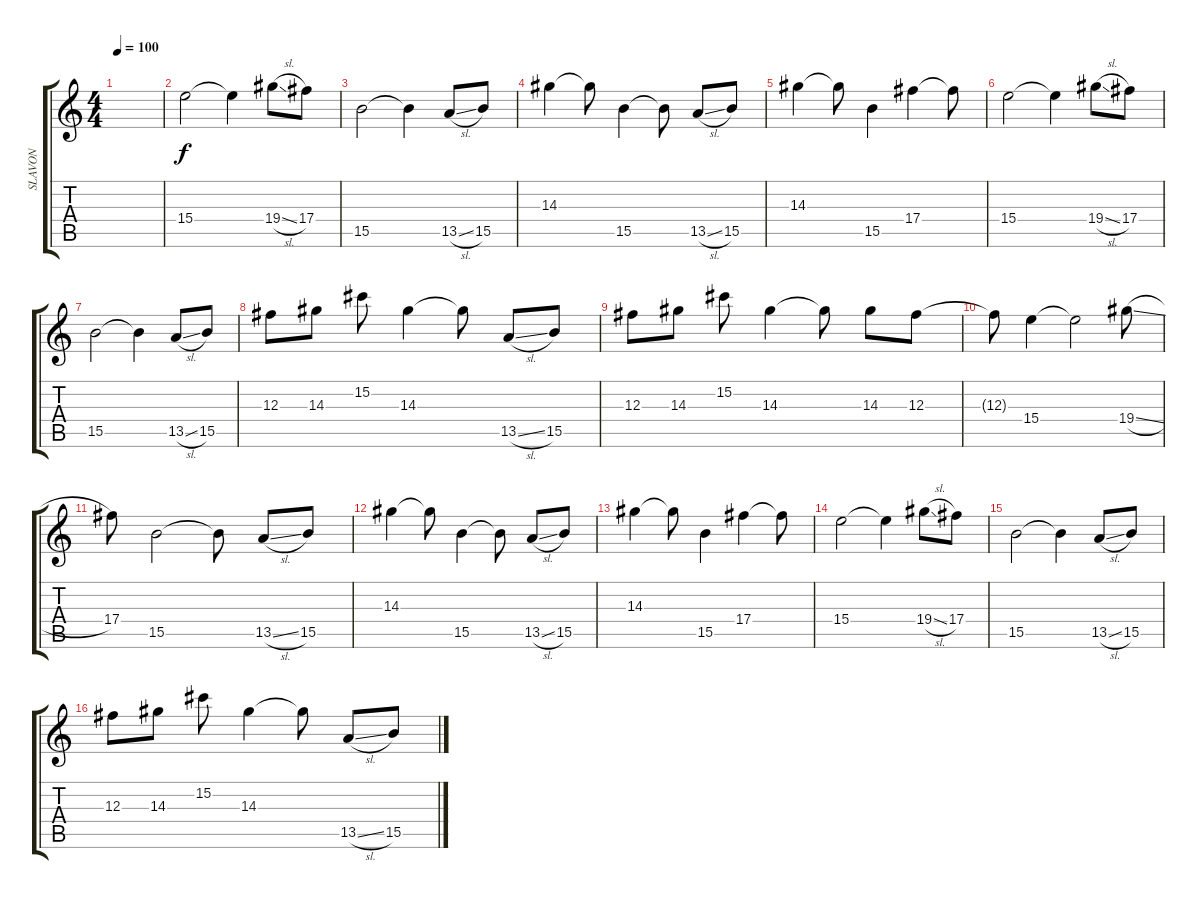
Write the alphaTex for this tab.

\track ("SLAVON" "SLAVON") {instrument distortionguitar}
\staff {score tabs}
\tuning (Eb4 Bb3 Gb3 Db3 Ab2 Db2) {hide}
\ts (4 4)
\tempo 100
\clef g2
\ks c
|
15.4.2 15.4{t}.4 19.4{sl}.8 17.4.8 |
15.5.2 15.5{t}.4 13.5{sl}.8 15.5.8 |
14.3.4 14.3{t}.8 15.5.4 15.5{t}.8 13.5{sl}.8 15.5.8 |
14.3.4 14.3{t}.8 15.5.4 17.4.4 17.4{t}.8 |
15.4.2 15.4{t}.4 19.4{sl}.8 17.4.8 |
15.5.2 15.5{t}.4 13.5{sl}.8 15.5.8 |
12.3.8 14.3.8 15.2.8 14.3.4 14.3{t}.8 13.5{sl}.8 15.5.8 |
12.3.8 14.3.8 15.2.8 14.3.4 14.3{t}.8 14.3.8 12.3.8 |
12.3{t}.8 15.4.4 15.4{t}.2 19.4{sl}.8 |
17.4.8 15.5.2 15.5{t}.8 13.5{sl}.8 15.5.8 |
14.3.4 14.3{t}.8 15.5.4 15.5{t}.8 13.5{sl}.8 15.5.8 |
14.3.4 14.3{t}.8 15.5.4 17.4.4 17.4{t}.8 |
15.4.2 15.4{t}.4 19.4{sl}.8 17.4.8 |
15.5.2 15.5{t}.4 13.5{sl}.8 15.5.8 |
12.3.8 14.3.8 15.2.8 14.3.4 14.3{t}.8 13.5{sl}.8 15.5.8
